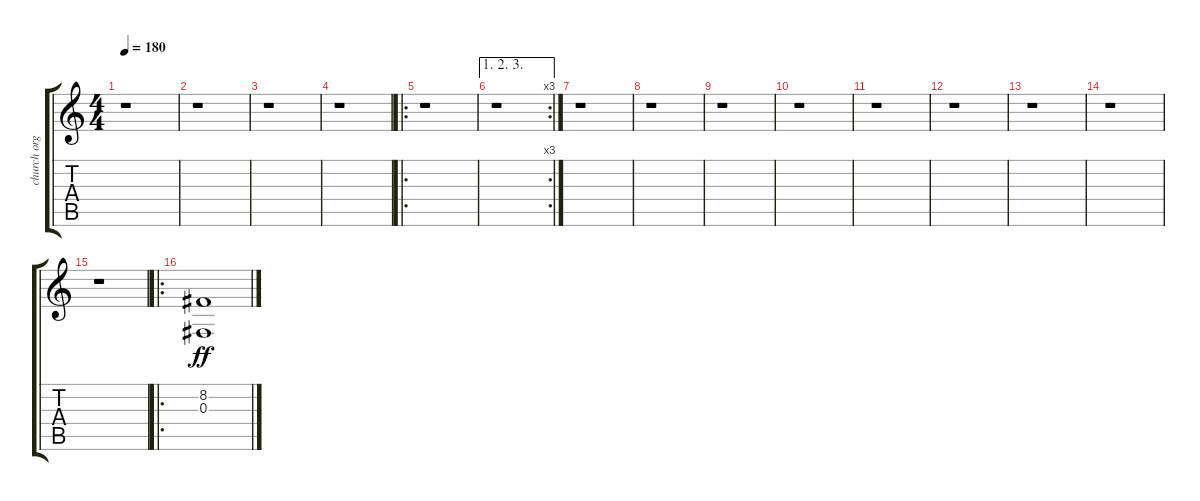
\track ("church organ" "church org") {instrument churchorgan}
\staff {score tabs}
\tuning (Eb4 Bb3 Gb3 Db3 Ab2 Eb2) {hide}
\ts (4 4)
\tempo 180
\clef g2
\ks c
r.1{dy ff} |
r.1 |
r.1 |
r.1 |
\ro
r.1 |
\ae (1 2 3)
\rc 3
r.1 |
r.1 |
r.1 |
r.1 |
r.1 |
r.1 |
r.1 |
r.1 |
r.1 |
r.1 |
\ro
(8.2 0.3).1
